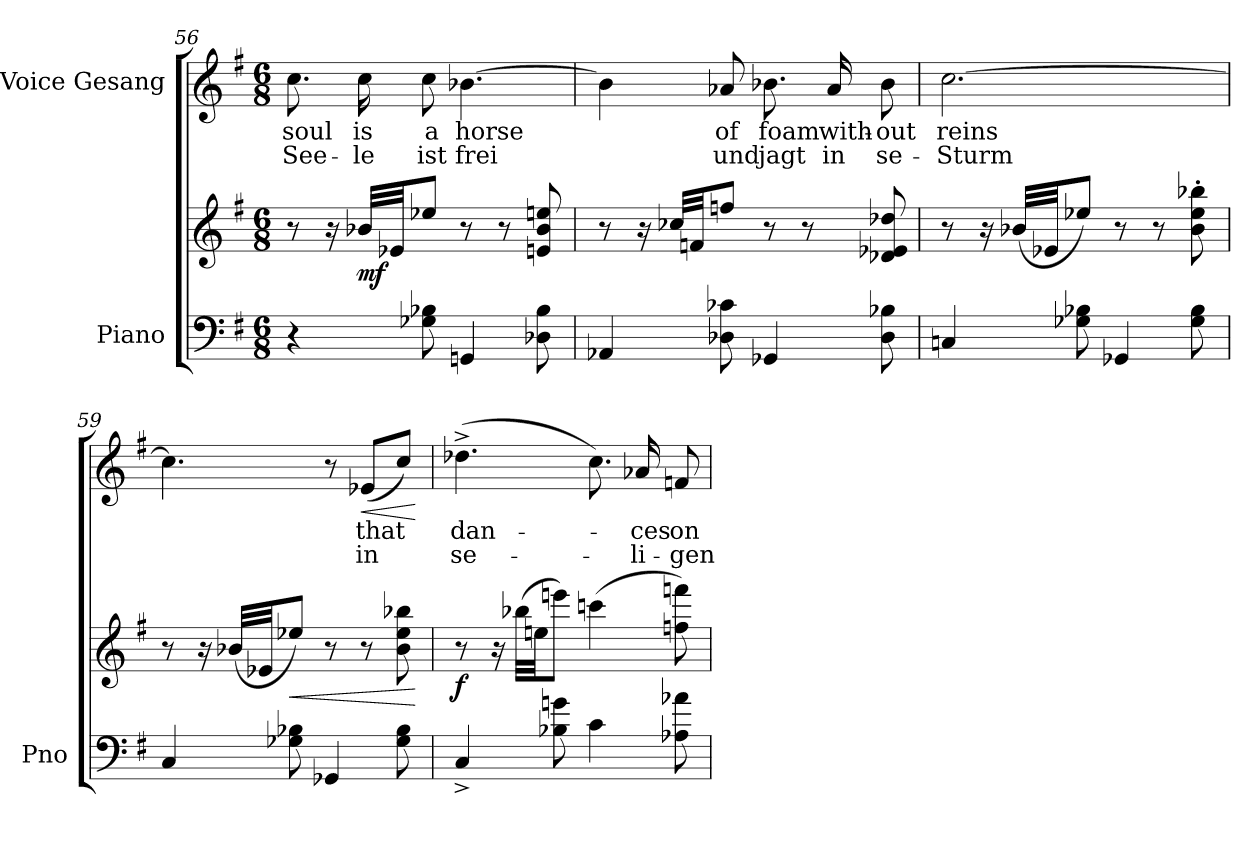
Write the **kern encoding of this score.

**kern	**kern	**dynam	**kern	**text	**text	**dynam
*part2	*part2	*part2	*part1	*part1	*part1	*part1
*staff3	*staff2	*staff2/3	*staff1	*staff1	*staff1	*staff1
*I"Piano	*	*	*I"Voice Gesang	*	*	*
*I'Pno	*	*	*	*	*	*
*clefF4	*clefG2	*	*clefG2	*	*	*
*k[f#]	*k[f#]	*	*k[f#]	*	*	*
*M6/8	*M6/8	*	*M6/8	*	*	*
=56	=56	=56	=56	=56	=56	=56
!	!	!	!	!LO:LY:b	!LO:LY:b	!
4r	8r	.	8.cc\	soul	See-	.
.	16r	.	.	.	.	.
!	!	!LO:DY:b	!	!LO:LY:b	!LO:LY:b	!
.	32b-X/LLL	mf	16cc\	is	-le	.
.	32e-X/JJ	.	.	.	.	.
!	!	!	!	!LO:LY:b	!LO:LY:b	!
8G-X\ 8B-X\	8ee-X/J	.	8cc\	a	ist	.
!	!	!	!	!LO:LY:b	!LO:LY:b	!
4GGn/	8r	.	[4.b-X\	horse	frei	.
.	8r	.	.	.	.	.
8D-X\ 8B-\	8en/ 8b-/ 8een/	.	.	.	.	.
!!LO:PB:g=z
=57	=57	=57	=57	=57	=57	=57
4AA-X/	8r	.	4b-\]	.	.	.
.	16r	.	.	.	.	.
.	32cc-X/LLL	.	.	.	.	.
.	32fn/JJ	.	.	.	.	.
!	!	!	!	!LO:LY:b	!LO:LY:b	!
8D-X\ 8c-X\	8ffn/J	.	8a-X/	of	und	.
!	!	!	!	!LO:LY:b	!LO:LY:b	!
4GG-X/	8r	.	8.b-X\	foam	jagt	.
.	8r	.	.	.	.	.
!	!	!	!	!LO:LY:b	!LO:LY:b	!
.	.	.	16a-/	with-	in	.
!	!	!	!	!LO:LY:b	!LO:LY:b	!
8D-\ 8B-X\	8d-X/ 8e-X/ 8dd-X/	.	8b-\	-out	se-	.
!!LO:PB:g=z
=58	=58	=58	=58	=58	=58	=58
!	!	!	!	!LO:LY:b	!LO:LY:b	!
4Cn/	8r	.	[2.cc\	reins	-Sturm	.
.	16r	.	.	.	.	.
.	(32b-X/LLL	.	.	.	.	.
.	32e-X/JJ	.	.	.	.	.
8G-X\ 8B-X\	8ee-X/J)	.	.	.	.	.
4GG-X/	8r	.	.	.	.	.
.	8r	.	.	.	.	.
8G-\ 8B-\	8b-\' 8ee-\' 8bb-X\'	.	.	.	.	.
=59	=59	=59	=59	=59	=59	=59
4C/	8r	.	4.cc\]	.	.	.
.	16r	.	.	.	.	.
.	(32b-X/LLL	.	.	.	.	.
.	32e-X/JJ	.	.	.	.	.
!	!	!LO:HP:b	!	!	!	!
8G-X\ 8B-X\	8ee-X/J)	<	.	.	.	.
4GG-X/	8r	.	8r	.	.	.
!	!	!	!	!LO:LY:b	!LO:LY:b	!LO:HP:b
.	8r	.	(8e-X/L	that	in	<
8G-\ 8B-\	8b-\ 8ee-\ 8bb-X\	.	8cc/J)	.	.	.
.	.	[	.	.	.	[
=60	=60	=60	=60	=60	=60	=60
!	!	!LO:DY:b	!	!LO:LY:b	!LO:LY:b	!
4C^/	8r	f	(4.dd-X^\	dan-	se-	.
.	16r	.	.	.	.	.
.	(32bb-X\LLL	.	.	.	.	.
.	32een\JJ	.	.	.	.	.
8B-X\ 8gn\	8eeen\J)	.	.	.	.	.
4c\	(4cccn\	.	8.cc\)	.	.	.
!	!	!	!	!LO:LY:b	!LO:LY:b	!
.	.	.	16a-X/	-ces	-li-	.
!	!	!	!	!LO:LY:b	!LO:LY:b	!
8A-X\ 8a-X\	8ffn\ 8fffn\)	.	8fn/	on	-gen	.
=	=	=	=	=	=	=
*-	*-	*-	*-	*-	*-	*-
